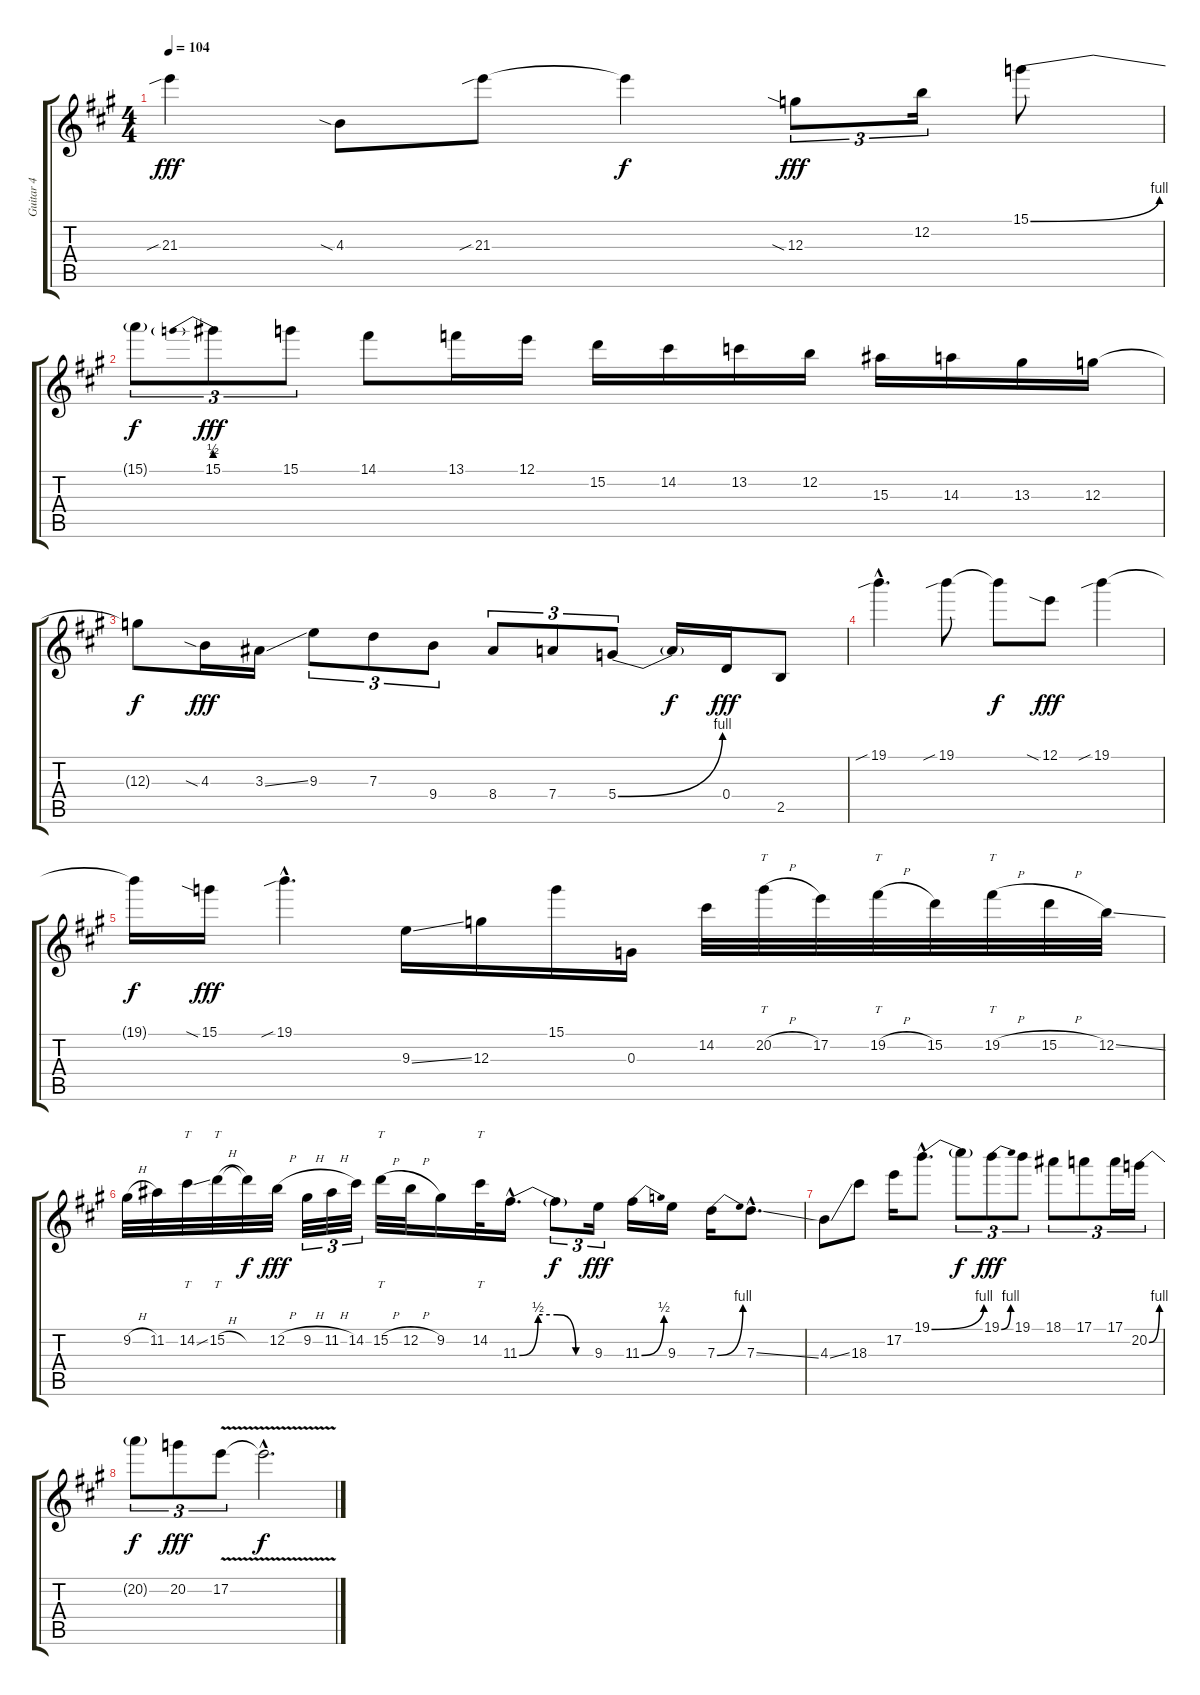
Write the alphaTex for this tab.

\track ("Guitar 4" "Guitar 4") {instrument distortionguitar}
\staff {score tabs}
\tuning (E4 B3 G3 D3 A2 E2) {hide}
\ts (4 4)
\tempo 104
\clef g2
\ks a
21.3{sib}.4{dy fff} 4.3{sia}.8 21.3{sib}.8 21.3{t}.4{dy f} 12.3{sia}.8{tu (3 2) dy fff} 12.2.16{tu (3 2)} 15.1{be (bend 0 0 60 4)}.8 |
15.1{t}.8{tu (3 2) dy f} 15.1{be (prebend 0 2 60 2)}.8{tu (3 2) dy fff} 15.1.8{tu (3 2)} 14.1.8 13.1.16 12.1.16 15.2.16 14.2.16 13.2.16 12.2.16 15.3.16 14.3.16 13.3.16 12.3.16 |
12.3{t}.8{dy f} 4.3{sia}.16{dy fff} 3.3{ss}.16 9.3.8{tu (3 2)} 7.3.8{tu (3 2)} 9.4.8{tu (3 2)} 8.4.8{tu (3 2)} 7.4.8{tu (3 2)} 5.4{be (bend 0 0 60 4)}.8{tu (3 2)} 5.4{t}.16{dy f} 0.4.16{dy fff} 2.5.8 |
19.1{sib hac}.4{d} 19.1{sib}.8 19.1{t}.8{dy f} 12.1{sia}.8{dy fff} 19.1{sib}.4 |
19.1{t}.16{dy f volume 0} 15.1{sia}.16{dy fff} 19.1{sib hac}.4{d} 9.3{ss}.16 12.3.16 15.1.16 0.3.16 14.2.32 20.2{h}.32{tt} 17.2.32 19.2{h}.32{tt} 15.2.32 19.2{h}.32{tt} 15.2{h}.32 12.2{ss}.32 |
9.2{h}.32 11.2.32 14.2{ss}.32{tt} 15.2{h}.32{tt} 15.2{t}.32{dy f} 12.2{h}.32{dy fff} 9.2{h}.32{tu (3 2)} 11.2{h}.32{tu (3 2)} 14.2.32{tu (3 2)} 15.2{h}.32{tt} 12.2{h}.32 9.2.16 14.2.32{tt} 11.3{be (custom 0 0 15 2 30 2 45 0 60 0) hac}.16{d} 11.3{t}.8{tu (3 2) dy f} 9.3.16{tu (3 2) dy fff} 11.3{be (bend 0 0 60 2)}.16 9.3.16 7.3{be (bend 0 0 60 4)}.16 7.3{ss hac}.8{d} |
4.3{ss}.8 18.3.8 17.2.16 19.1{be (bend 0 0 60 4) hac}.8{d} 19.1{t}.8{tu (3 2) dy f} 19.1{be (bend 0 0 60 4)}.8{tu (3 2) dy fff} 19.1.8{tu (3 2)} 18.1.8{tu (3 2)} 17.1.8{tu (3 2)} 17.1.16{tu (3 2)} 20.2{be (bend 0 0 60 4)}.16{tu (3 2)} |
20.2{t}.8{tu (3 2) dy f} 20.2.8{tu (3 2) dy fff} 17.2{v}.8{tu (3 2)} 17.2{hac t}.2{d dy f}
